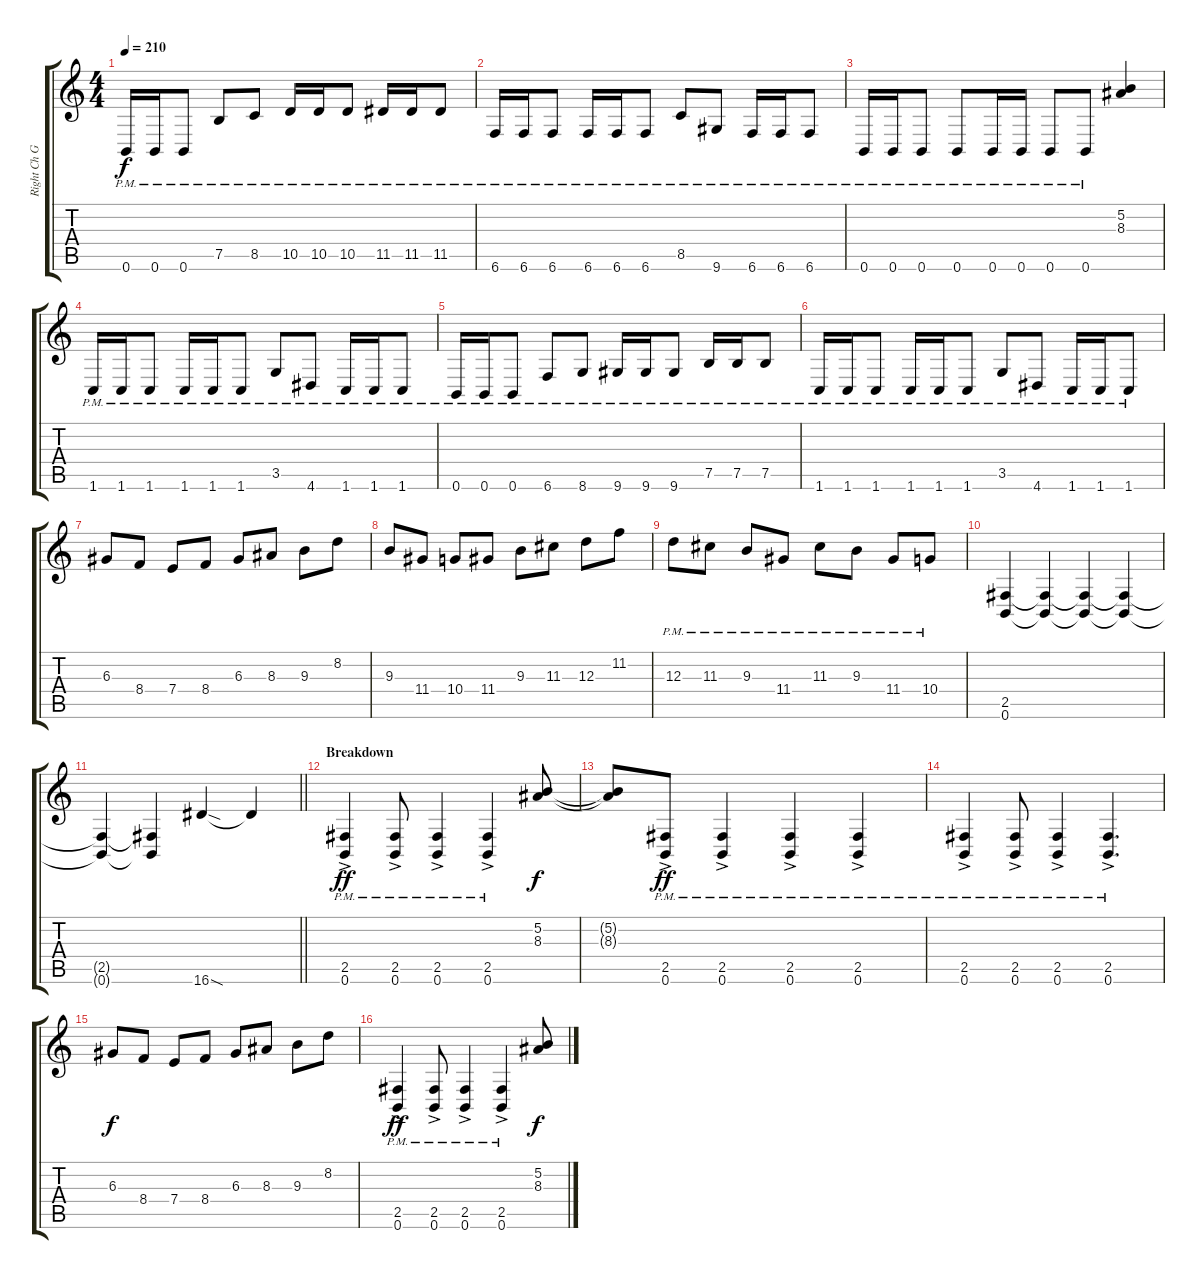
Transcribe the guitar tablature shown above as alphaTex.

\track ("Right Ch Guitar" "Right Ch G") {instrument distortionguitar}
\staff {score tabs}
\tuning (B3 Gb3 D3 A2 E2 B1) {hide}
\ts (4 4)
\tempo 210
\clef g2
\ks c
0.6{pm}.16{dy f} 0.6{pm}.16 0.6{pm}.8 7.5{pm}.8 8.5{pm}.8 10.5{pm}.16 10.5{pm}.16 10.5{pm}.8 11.5{pm}.16 11.5{pm}.16 11.5{pm}.8 |
6.6{pm}.16 6.6{pm}.16 6.6{pm}.8 6.6{pm}.16 6.6{pm}.16 6.6{pm}.8 8.5{pm}.8 9.6{pm}.8 6.6{pm}.16 6.6{pm}.16 6.6{pm}.8 |
0.6{pm}.16 0.6{pm}.16 0.6{pm}.8 0.6{pm}.8 0.6{pm}.16 0.6{pm}.16 0.6{pm}.8 0.6{pm}.8 (5.2 8.3).4 |
1.6{pm}.16 1.6{pm}.16 1.6{pm}.8 1.6{pm}.16 1.6{pm}.16 1.6{pm}.8 3.5{pm}.8 4.6{pm}.8 1.6{pm}.16 1.6{pm}.16 1.6{pm}.8 |
0.6{pm}.16 0.6{pm}.16 0.6{pm}.8 6.6{pm}.8 8.6{pm}.8 9.6{pm}.16 9.6{pm}.16 9.6{pm}.8 7.5{pm}.16 7.5{pm}.16 7.5{pm}.8 |
1.6{pm}.16 1.6{pm}.16 1.6{pm}.8 1.6{pm}.16 1.6{pm}.16 1.6{pm}.8 3.5{pm}.8 4.6{pm}.8 1.6{pm}.16 1.6{pm}.16 1.6{pm}.8 |
6.3.8 8.4.8 7.4.8 8.4.8 6.3.8 8.3.8 9.3.8 8.2.8 |
9.3.8 11.4.8 10.4.8 11.4.8 9.3.8 11.3.8 12.3.8 11.2.8 |
12.3{pm}.8 11.3{pm}.8 9.3{pm}.8 11.4{pm}.8 11.3{pm}.8 9.3{pm}.8 11.4{pm}.8 10.4{pm}.8 |
(2.5 0.6).4{volume 3} (2.5{t} 0.6{t}).4{volume 16} (2.5{t} 0.6{t}).4 (2.5{t} 0.6{t}).4 |
\barLineRight lightlight
(2.5{t} 0.6{t}).4 (2.5{t} 0.6{t}).4 16.6{sod}.4 16.6{t}.4 |
\section ("" "Breakdown")
(2.5{ac pm} 0.6{ac pm}).4{dy ff} (2.5{ac pm} 0.6{ac pm}).8 (2.5{ac pm} 0.6{ac pm}).4 (2.5{ac pm} 0.6{ac pm}).4 (5.2 8.3).8{dy f} |
(5.2{t} 8.3{t}).8 (2.5{ac pm} 0.6{ac pm}).8{dy ff} (2.5{ac pm} 0.6{ac pm}).4 (2.5{ac pm} 0.6{ac pm}).4 (2.5{ac pm} 0.6{ac pm}).4 |
(2.5{ac pm} 0.6{ac pm}).4 (2.5{ac pm} 0.6{ac pm}).8 (2.5{ac pm} 0.6{ac pm}).4 (2.5{ac pm} 0.6{ac pm}).4{d} |
6.3.8{dy f} 8.4.8 7.4.8 8.4.8 6.3.8 8.3.8 9.3.8 8.2.8 |
(2.5{ac pm} 0.6{ac pm}).4{dy ff} (2.5{ac pm} 0.6{ac pm}).8 (2.5{ac pm} 0.6{ac pm}).4 (2.5{ac pm} 0.6{ac pm}).4 (5.2 8.3).8{dy f}
